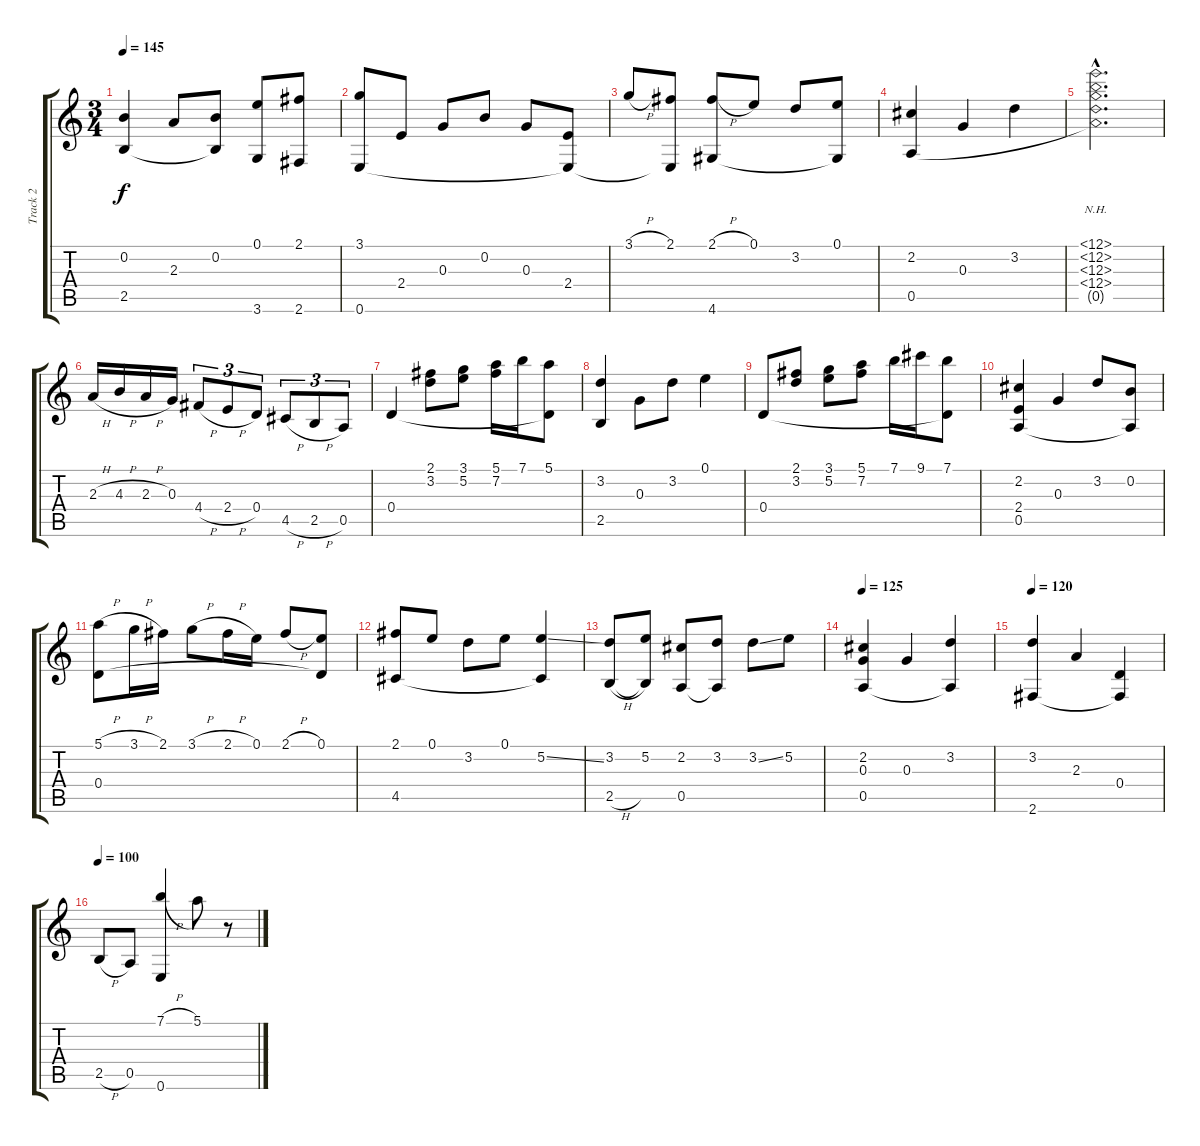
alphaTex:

\track ("Track 2" "Track 2") {instrument acousticguitarsteel}
\staff {score tabs}
\tuning (E4 B3 G3 D3 A2 E2) {hide}
\ts (3 4)
\tempo 145
\clef g2
\ks c
(0.2{t} 2.5).4{dy f} 2.3.8 (0.2 2.5{t}).8 (0.1 3.6).8 (2.1 2.6).8 |
(3.1 0.6).8 2.4.8 0.3.8 0.2.8 0.3.8 (2.4 0.6{t}).8 |
3.1{h}.8 (2.1 0.6{t}).8 (2.1{h} 4.6).8 0.1.8 3.2.8 (0.1 4.6{t}).8 |
(2.2 0.5).4 0.3.4 3.2.4 |
(12.1{nh hac} 12.2{nh hac} 12.3{nh hac} 12.4{nh hac} 0.5{nh hac t}).2{d} |
2.3{h}.16 4.3{h}.16 2.3{h}.16 0.3.16 4.4{h}.8{tu (3 2)} 2.4{h}.8{tu (3 2)} 0.4.8{tu (3 2)} 4.5{h}.8{tu (3 2)} 2.5{h}.8{tu (3 2)} 0.5.8{tu (3 2)} |
0.4.4 (2.1 3.2).8 (3.1 5.2).8 (5.1 7.2).16 7.1.16 (5.1 0.4{t}).8 |
(3.2 2.5).4 0.3.8 3.2.8 0.1.4 |
0.4.8 (2.1 3.2).8 (3.1 5.2).8 (5.1 7.2).8 7.1.16 9.1.16 (7.1 0.4{t}).8 |
(2.2 2.4 0.5).4 0.3.4 3.2.8 (0.2 0.5{t}).8 |
(5.1{h} 0.4).8 3.1{h}.16 2.1.16 3.1{h}.8 2.1{h}.16 0.1.16 2.1{h}.8 (0.1 0.4{t}).8 |
(2.1 4.5).8 0.1.8 3.2.8 0.1.8 (5.2{ss} 4.5{t}).4 |
(3.2 2.5{h}).8 (5.2 2.5{t}).8 (2.2 0.5).8 (3.2 0.5{t}).8 3.2{ss}.8 5.2.8 |
\tempo 125
(2.2 0.3 0.5).4 0.3.4 (3.2 0.5{t}).4 |
\tempo 120
(3.2 2.6).4 2.3.4 (0.4 2.6{t}).4 |
\tempo 100
2.5{h}.8 0.5.8 (7.1{h} 0.6).4 5.1.8 r.8
